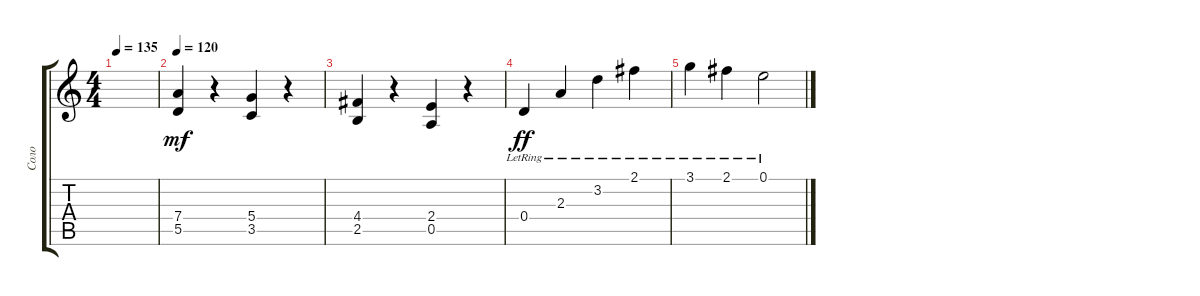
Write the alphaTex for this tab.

\track ("Соло" "Соло") {instrument acousticguitarsteel}
\staff {score tabs}
\tuning (E4 B3 G3 D3 A2 E2) {hide}
\ts (4 4)
\tempo 135
\clef g2
\ks c
|
\tempo 120
(7.4 5.5).4{dy mf instrument overdrivenguitar} r.4 (5.4 3.5).4 r.4 |
(4.4 2.5).4 r.4 (2.4 0.5).4 r.4 |
0.4{lr}.4{dy ff volume 0} 2.3{lr}.4 3.2{lr}.4 2.1{lr}.4 |
3.1{lr}.4 2.1{lr}.4 0.1{lr}.2
